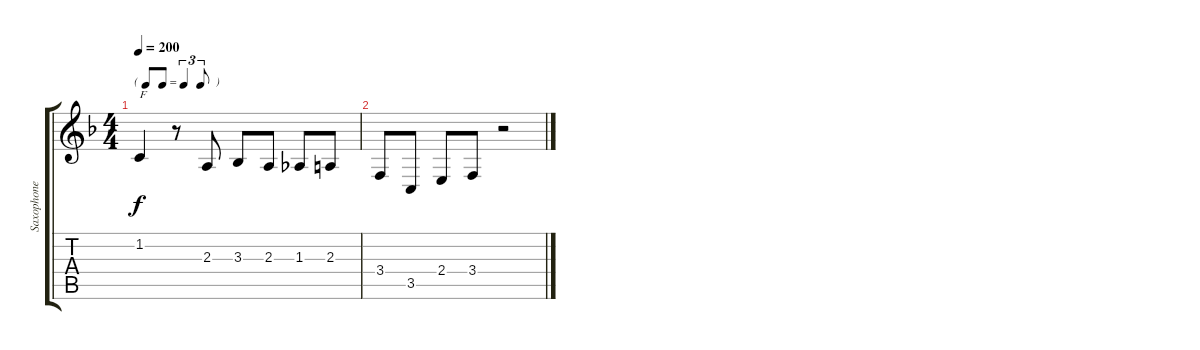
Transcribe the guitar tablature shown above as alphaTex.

\track ("Saxophone" "Saxophone") {instrument altosax}
\staff {score tabs}
\tuning (E4 B3 G3 D3 A2 E2) {hide}
\ts (4 4)
\tf triplet8th
\tempo 200
\clef g2
\ks f
1.2.4{txt "F" dy f} r.8 2.3.8 3.3.8 2.3.8 1.3.8 2.3.8 |
3.4.8 3.5.8 2.4.8 3.4.8 r.2
